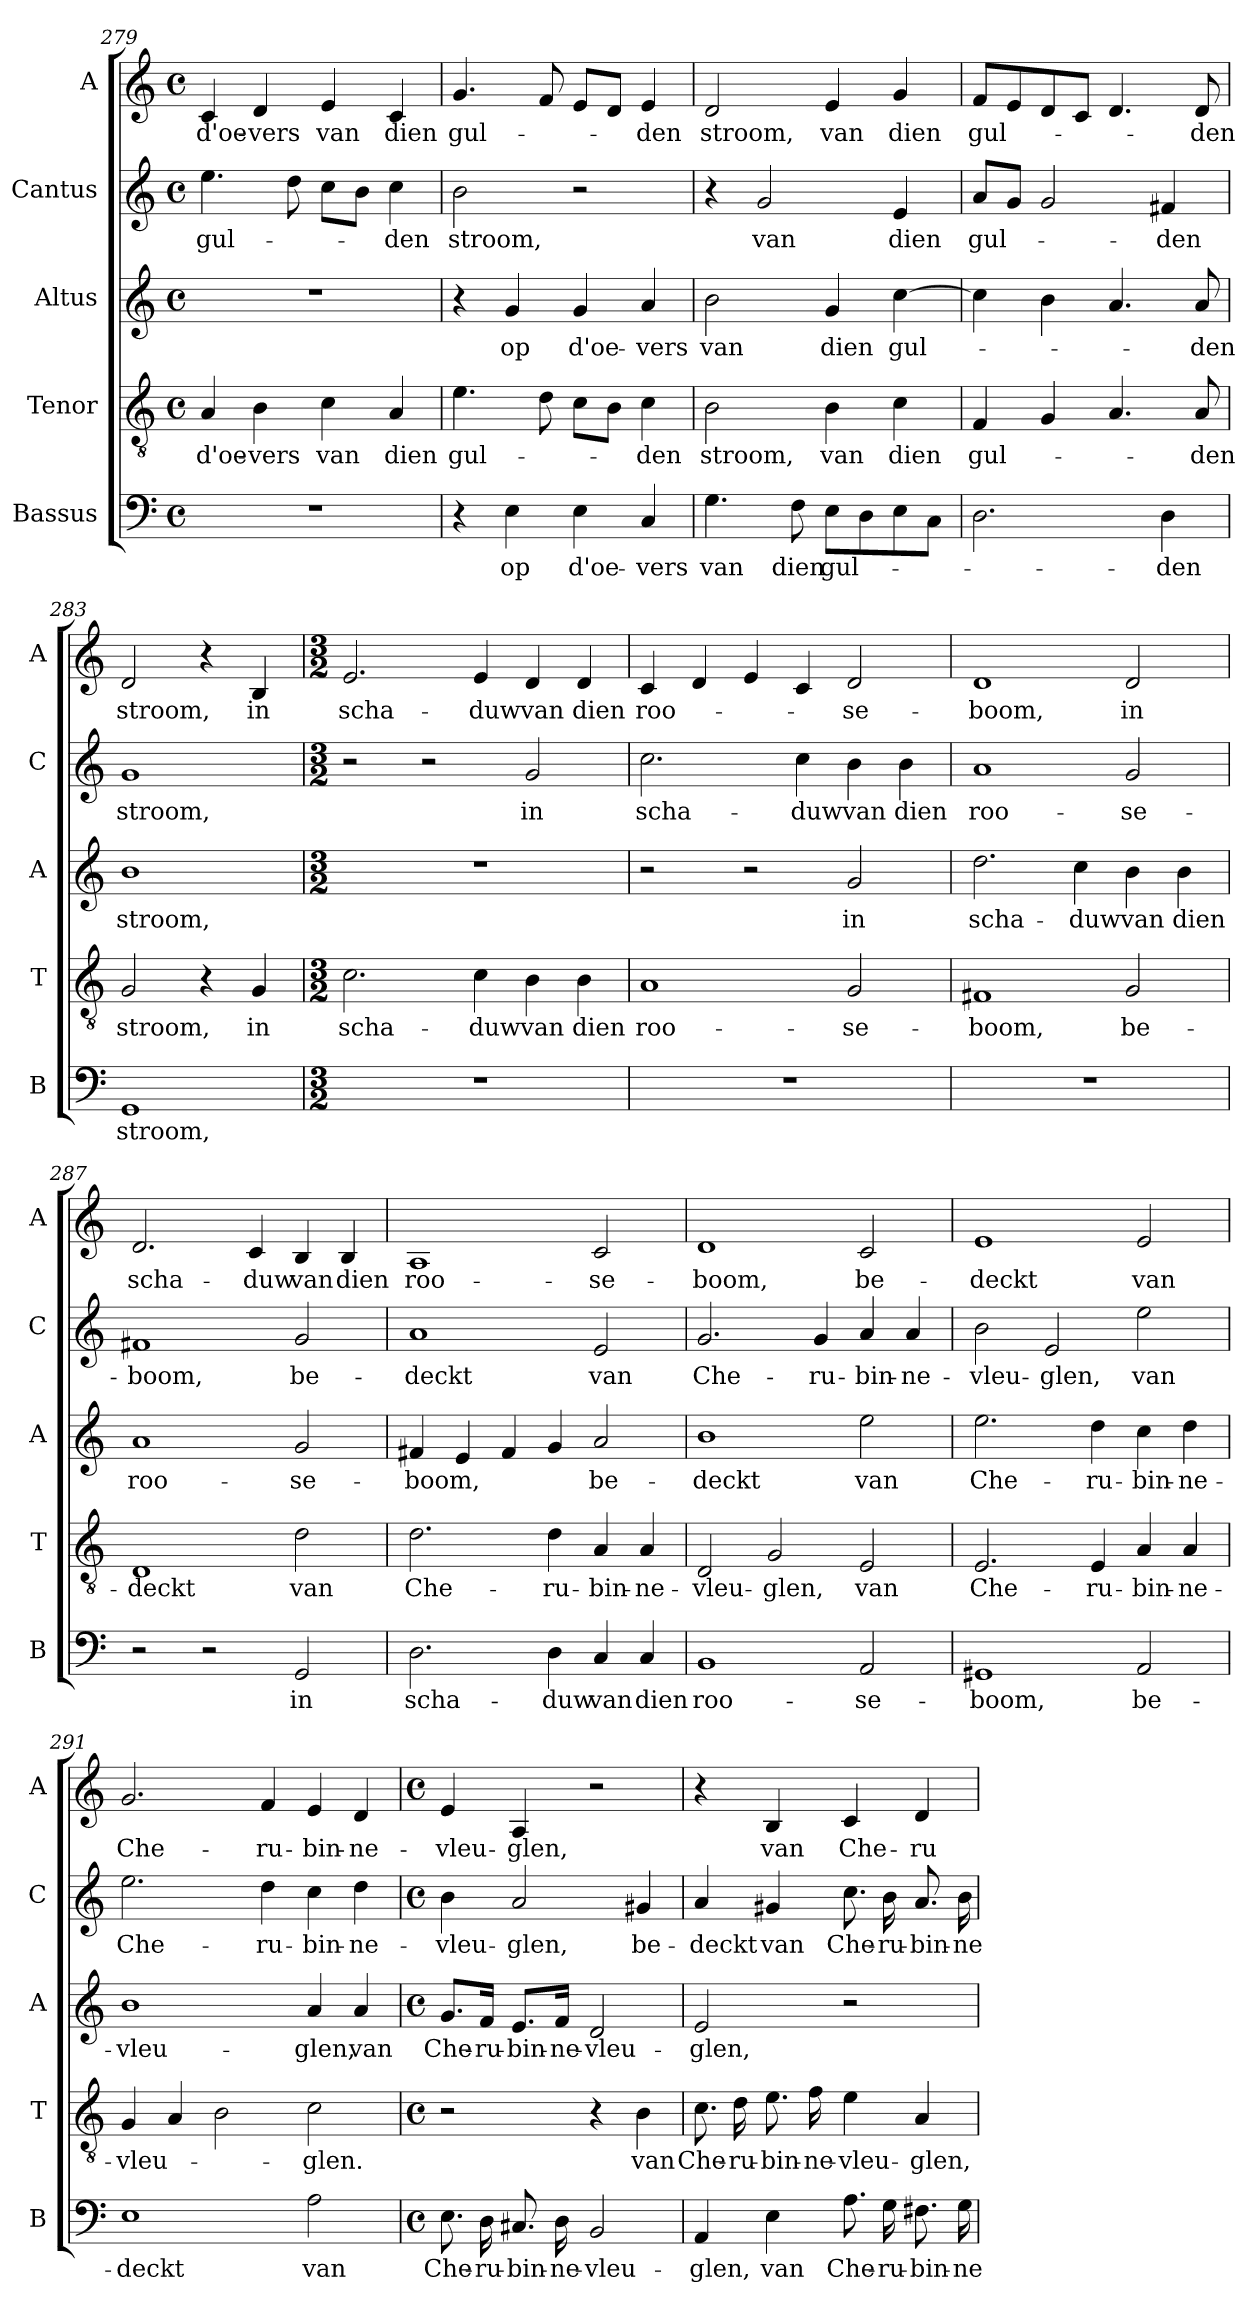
**kern	**text	**kern	**text	**kern	**text	**kern	**text	**kern	**text
*part5	*part5	*part4	*part4	*part3	*part3	*part2	*part2	*part1	*part1
*staff5	*staff5	*staff4	*staff4	*staff3	*staff3	*staff2	*staff2	*staff1	*staff1
*I"Bassus	*	*I"Tenor	*	*I"Altus	*	*I"Cantus	*	*I"A	*
*I'B	*	*I'T	*	*I'A	*	*I'C	*	*I'A	*
*clefF4	*	*clefGv2	*	*clefG2	*	*clefG2	*	*clefG2	*
*k[]	*	*k[]	*	*k[]	*	*k[]	*	*k[]	*
*C:	*	*C:	*	*C:	*	*C:	*	*C:	*
*M4/4	*	*M4/4	*	*M4/4	*	*M4/4	*	*M4/4	*
*met(c)	*	*met(c)	*	*met(c)	*	*met(c)	*	*met(c)	*
=279	=279	=279	=279	=279	=279	=279	=279	=279	=279
!	!	!	!LO:LY:b	!	!	!	!LO:LY:b	!	!LO:LY:b
1r	.	4A/	d'oe-	1r	.	4.ee\	gul-	4c/	d'oe-
!	!	!	!LO:LY:b	!	!	!	!	!	!LO:LY:b
.	.	4B\	-vers	.	.	.	.	4d/	-vers
.	.	.	.	.	.	8dd\	.	.	.
!	!	!	!LO:LY:b	!	!	!	!	!	!LO:LY:b
.	.	4c\	van	.	.	8cc\L	.	4e/	van
.	.	.	.	.	.	8b\J	.	.	.
!	!	!	!LO:LY:b	!	!	!	!LO:LY:b	!	!LO:LY:b
.	.	4A/	dien	.	.	4cc\	-den	4c/	dien
=280	=280	=280	=280	=280	=280	=280	=280	=280	=280
!	!	!	!LO:LY:b	!	!	!	!LO:LY:b	!	!LO:LY:b
4r	.	4.e\	gul-	4r	.	2b\	stroom,	4.g/	gul-
!	!LO:LY:b	!	!	!	!LO:LY:b	!	!	!	!
4E\	op	.	.	4g/	op	.	.	.	.
.	.	8d\	.	.	.	.	.	8f/	.
!	!LO:LY:b	!	!	!	!LO:LY:b	!	!	!	!
4E\	d'oe-	8c\L	.	4g/	d'oe-	2r	.	8e/L	.
.	.	8B\J	.	.	.	.	.	8d/J	.
!	!LO:LY:b	!	!LO:LY:b	!	!LO:LY:b	!	!	!	!LO:LY:b
4C/	-vers	4c\	-den	4a/	-vers	.	.	4e/	-den
=281	=281	=281	=281	=281	=281	=281	=281	=281	=281
!	!LO:LY:b	!	!LO:LY:b	!	!LO:LY:b	!	!	!	!LO:LY:b
4.G\	van	2B\	stroom,	2b\	van	4r	.	2d/	stroom,
!	!	!	!	!	!	!	!LO:LY:b	!	!
.	.	.	.	.	.	2g/	van	.	.
!	!LO:LY:b	!	!	!	!	!	!	!	!
8F\	dien	.	.	.	.	.	.	.	.
!	!LO:LY:b	!	!LO:LY:b	!	!LO:LY:b	!	!	!	!LO:LY:b
8E\L	gul-	4B\	van	4g/	dien	.	.	4e/	van
8D\	.	.	.	.	.	.	.	.	.
!	!	!	!LO:LY:b	!	!LO:LY:b	!	!LO:LY:b	!	!LO:LY:b
8E\	.	4c\	dien	[4cc\	gul-	4e/	dien	4g/	dien
8C\J	.	.	.	.	.	.	.	.	.
!!LO:PB:g=z
=282	=282	=282	=282	=282	=282	=282	=282	=282	=282
!	!	!	!LO:LY:b	!	!	!	!LO:LY:b	!	!LO:LY:b
2.D\	.	4F/	gul-	4cc\]	.	8a/L	gul-	8f/L	gul-
.	.	.	.	.	.	8g/J	.	8e/	.
.	.	4G/	.	4b\	.	2g/	.	8d/	.
.	.	.	.	.	.	.	.	8c/J	.
.	.	4.A/	.	4.a/	.	.	.	4.d/	.
!	!LO:LY:b	!	!	!	!	!	!LO:LY:b	!	!
4D\	-den	.	.	.	.	4f#X/	-den	.	.
!	!	!	!LO:LY:b	!	!LO:LY:b	!	!	!	!LO:LY:b
.	.	8A/	-den	8a/	-den	.	.	8d/	-den
=283	=283	=283	=283	=283	=283	=283	=283	=283	=283
!	!LO:LY:b	!	!LO:LY:b	!	!LO:LY:b	!	!LO:LY:b	!	!LO:LY:b
1GG	stroom,	2G/	stroom,	1b	stroom,	1g	stroom,	2d/	stroom,
.	.	4r	.	.	.	.	.	4r	.
!	!	!	!LO:LY:b	!	!	!	!	!	!LO:LY:b
.	.	4G/	in	.	.	.	.	4B/	in
=284	=284	=284	=284	=284	=284	=284	=284	=284	=284
*M3/2	*	*M3/2	*	*M3/2	*	*M3/2	*	*M3/2	*
!	!	!	!LO:LY:b	!	!	!	!	!	!LO:LY:b
1.r	.	2.c\	scha-	1.r	.	2r	.	2.e/	scha-
.	.	.	.	.	.	2r	.	.	.
!	!	!	!LO:LY:b	!	!	!	!	!	!LO:LY:b
.	.	4c\	-duw	.	.	.	.	4e/	-duw
!	!	!	!LO:LY:b	!	!	!	!LO:LY:b	!	!LO:LY:b
.	.	4B\	van	.	.	2g/	in	4d/	van
!	!	!	!LO:LY:b	!	!	!	!	!	!LO:LY:b
.	.	4B\	dien	.	.	.	.	4d/	dien
=285	=285	=285	=285	=285	=285	=285	=285	=285	=285
!	!	!	!LO:LY:b	!	!	!	!LO:LY:b	!	!LO:LY:b
1.r	.	1A	roo-	2r	.	2.cc\	scha-	4c/	roo-
.	.	.	.	.	.	.	.	4d/	.
.	.	.	.	2r	.	.	.	4e/	.
!	!	!	!	!	!	!	!LO:LY:b	!	!
.	.	.	.	.	.	4cc\	-duw	4c/	.
!	!	!	!LO:LY:b	!	!LO:LY:b	!	!LO:LY:b	!	!LO:LY:b
.	.	2G/	-se-	2g/	in	4b\	van	2d/	-se-
!	!	!	!	!	!	!	!LO:LY:b	!	!
.	.	.	.	.	.	4b\	dien	.	.
=286	=286	=286	=286	=286	=286	=286	=286	=286	=286
!	!	!	!LO:LY:b	!	!LO:LY:b	!	!LO:LY:b	!	!LO:LY:b
1.r	.	1F#X	-boom,	2.dd\	scha-	1a	roo-	1d	-boom,
!	!	!	!	!	!LO:LY:b	!	!	!	!
.	.	.	.	4cc\	-duw	.	.	.	.
!	!	!	!LO:LY:b	!	!LO:LY:b	!	!LO:LY:b	!	!LO:LY:b
.	.	2G/	be-	4b\	van	2g/	-se-	2d/	in
!	!	!	!	!	!LO:LY:b	!	!	!	!
.	.	.	.	4b\	dien	.	.	.	.
=287	=287	=287	=287	=287	=287	=287	=287	=287	=287
!	!	!	!LO:LY:b	!	!LO:LY:b	!	!LO:LY:b	!	!LO:LY:b
2r	.	1D	-deckt	1a	roo-	1f#X	-boom,	2.d/	scha-
2r	.	.	.	.	.	.	.	.	.
!	!	!	!	!	!	!	!	!	!LO:LY:b
.	.	.	.	.	.	.	.	4c/	-duw
!	!LO:LY:b	!	!LO:LY:b	!	!LO:LY:b	!	!LO:LY:b	!	!LO:LY:b
2GG/	in	2d\	van	2g/	-se-	2g/	be-	4B/	van
!	!	!	!	!	!	!	!	!	!LO:LY:b
.	.	.	.	.	.	.	.	4B/	dien
!!LO:LB:g=z
=288	=288	=288	=288	=288	=288	=288	=288	=288	=288
!	!LO:LY:b	!	!LO:LY:b	!	!LO:LY:b	!	!LO:LY:b	!	!LO:LY:b
2.D\	scha-	2.d\	Che-	4f#X/	-boom,	1a	-deckt	1A	roo-
.	.	.	.	4e/	.	.	.	.	.
.	.	.	.	4f#/	.	.	.	.	.
!	!LO:LY:b	!	!LO:LY:b	!	!	!	!	!	!
4D\	-duw	4d\	-ru-	4g/	.	.	.	.	.
!	!LO:LY:b	!	!LO:LY:b	!	!LO:LY:b	!	!LO:LY:b	!	!LO:LY:b
4C/	van	4A/	-bin-	2a/	be-	2e/	van	2c/	-se-
!	!LO:LY:b	!	!LO:LY:b	!	!	!	!	!	!
4C/	dien	4A/	-ne-	.	.	.	.	.	.
=289	=289	=289	=289	=289	=289	=289	=289	=289	=289
!	!LO:LY:b	!	!LO:LY:b	!	!LO:LY:b	!	!LO:LY:b	!	!LO:LY:b
1BB	roo-	2D/	-vleu-	1b	-deckt	2.g/	Che-	1d	-boom,
!	!	!	!LO:LY:b	!	!	!	!	!	!
.	.	2G/	-glen,	.	.	.	.	.	.
!	!	!	!	!	!	!	!LO:LY:b	!	!
.	.	.	.	.	.	4g/	-ru-	.	.
!	!LO:LY:b	!	!LO:LY:b	!	!LO:LY:b	!	!LO:LY:b	!	!LO:LY:b
2AA/	-se-	2E/	van	2ee\	van	4a/	-bin-	2c/	be-
!	!	!	!	!	!	!	!LO:LY:b	!	!
.	.	.	.	.	.	4a/	-ne-	.	.
=290	=290	=290	=290	=290	=290	=290	=290	=290	=290
!	!LO:LY:b	!	!LO:LY:b	!	!LO:LY:b	!	!LO:LY:b	!	!LO:LY:b
1GG#X	-boom,	2.E/	Che-	2.ee\	Che-	2b\	-vleu-	1e	-deckt
!	!	!	!	!	!	!	!LO:LY:b	!	!
.	.	.	.	.	.	2e/	-glen,	.	.
!	!	!	!LO:LY:b	!	!LO:LY:b	!	!	!	!
.	.	4E/	-ru-	4dd\	-ru-	.	.	.	.
!	!LO:LY:b	!	!LO:LY:b	!	!LO:LY:b	!	!LO:LY:b	!	!LO:LY:b
2AA/	be-	4A/	-bin-	4cc\	-bin-	2ee\	van	2e/	van
!	!	!	!LO:LY:b	!	!LO:LY:b	!	!	!	!
.	.	4A/	-ne-	4dd\	-ne-	.	.	.	.
=291	=291	=291	=291	=291	=291	=291	=291	=291	=291
!	!LO:LY:b	!	!LO:LY:b	!	!LO:LY:b	!	!LO:LY:b	!	!LO:LY:b
1E	-deckt	4G/	-vleu-	1b	-vleu-	2.ee\	Che-	2.g/	Che-
.	.	4A/	.	.	.	.	.	.	.
.	.	2B\	.	.	.	.	.	.	.
!	!	!	!	!	!	!	!LO:LY:b	!	!LO:LY:b
.	.	.	.	.	.	4dd\	-ru-	4f/	-ru-
!	!LO:LY:b	!	!LO:LY:b	!	!LO:LY:b	!	!LO:LY:b	!	!LO:LY:b
2A\	van	2c\	-glen.	4a/	-glen,	4cc\	-bin-	4e/	-bin-
!	!	!	!	!	!LO:LY:b	!	!LO:LY:b	!	!LO:LY:b
.	.	.	.	4a/	van	4dd\	-ne-	4d/	-ne-
=292	=292	=292	=292	=292	=292	=292	=292	=292	=292
*M4/4	*	*M4/4	*	*M4/4	*	*M4/4	*	*M4/4	*
*met(c)	*	*met(c)	*	*met(c)	*	*met(c)	*	*met(c)	*
!	!LO:LY:b	!	!	!	!LO:LY:b	!	!LO:LY:b	!	!LO:LY:b
8.E\	Che-	2r	.	8.g/L	Che-	4b\	-vleu-	4e/	-vleu-
!	!LO:LY:b	!	!	!	!LO:LY:b	!	!	!	!
16D\	-ru-	.	.	16f/Jk	-ru-	.	.	.	.
!	!LO:LY:b	!	!	!	!LO:LY:b	!	!LO:LY:b	!	!LO:LY:b
8.C#X/	-bin-	.	.	8.e/L	-bin-	2a/	-glen,	4A/	-glen,
!	!LO:LY:b	!	!	!	!LO:LY:b	!	!	!	!
16D\	-ne-	.	.	16f/Jk	-ne-	.	.	.	.
!	!LO:LY:b	!	!	!	!LO:LY:b	!	!	!	!
2BB/	-vleu-	4r	.	2d/	-vleu-	.	.	2r	.
!	!	!	!LO:LY:b	!	!	!	!LO:LY:b	!	!
.	.	4B\	van	.	.	4g#X/	be-	.	.
!!LO:LB:g=z
=293	=293	=293	=293	=293	=293	=293	=293	=293	=293
!	!LO:LY:b	!	!LO:LY:b	!	!LO:LY:b	!	!LO:LY:b	!	!
4AA/	-glen,	8.c\	Che-	2e/	-glen,	4a/	-deckt	4r	.
!	!	!	!LO:LY:b	!	!	!	!	!	!
.	.	16d\	-ru-	.	.	.	.	.	.
!	!LO:LY:b	!	!LO:LY:b	!	!	!	!LO:LY:b	!	!LO:LY:b
4E\	van	8.e\	-bin-	.	.	4g#X/	van	4B/	van
!	!	!	!LO:LY:b	!	!	!	!	!	!
.	.	16f\	-ne-	.	.	.	.	.	.
!	!LO:LY:b	!	!LO:LY:b	!	!	!	!LO:LY:b	!	!LO:LY:b
8.A\	Che-	4e\	-vleu-	2r	.	8.cc\	Che-	4c/	Che-
!	!LO:LY:b	!	!	!	!	!	!LO:LY:b	!	!
16G\	-ru-	.	.	.	.	16b\	-ru-	.	.
!	!LO:LY:b	!	!LO:LY:b	!	!	!	!LO:LY:b	!	!LO:LY:b
8.F#X\	-bin-	4A/	-glen,	.	.	8.a/	-bin-	4d/	-ru-
!	!LO:LY:b	!	!	!	!	!	!LO:LY:b	!	!
16G\	-ne-	.	.	.	.	16b\	-ne-	.	.
=	=	=	=	=	=	=	=	=	=
*-	*-	*-	*-	*-	*-	*-	*-	*-	*-
